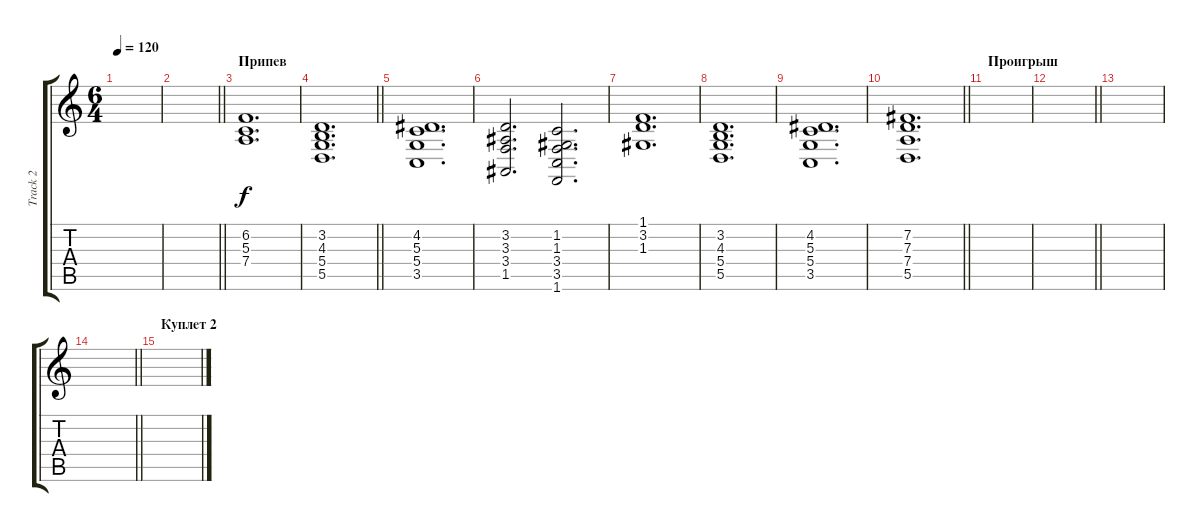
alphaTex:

\track ("Track 2" "Track 2") {instrument accordion}
\staff {score tabs}
\tuning (E4 B3 G3 D3 A2 E2) {hide}
\ts (6 4)
\tempo 120
\clef g2
\ks c
|
\barLineRight lightlight
|
\section ("" "Припев")
(6.2 5.3 7.4).1{d} |
\barLineRight lightlight
(3.2 4.3 5.4 5.5).1{d} |
(4.2 5.3 5.4 3.5).1{d} |
(3.2 3.3 3.4 1.5).2{d} (1.2 1.3 3.4 3.5 1.6).2{d} |
(1.1 3.2 1.3).1{d} |
(3.2 4.3 5.4 5.5).1{d} |
(4.2 5.3 5.4 3.5).1{d} |
\barLineRight lightlight
(7.2 7.3 7.4 5.5).1{d} |
\section ("" "Проигрыш")
|
\barLineRight lightlight
|
|
\barLineRight lightlight
|
\section ("" "Куплет 2")
